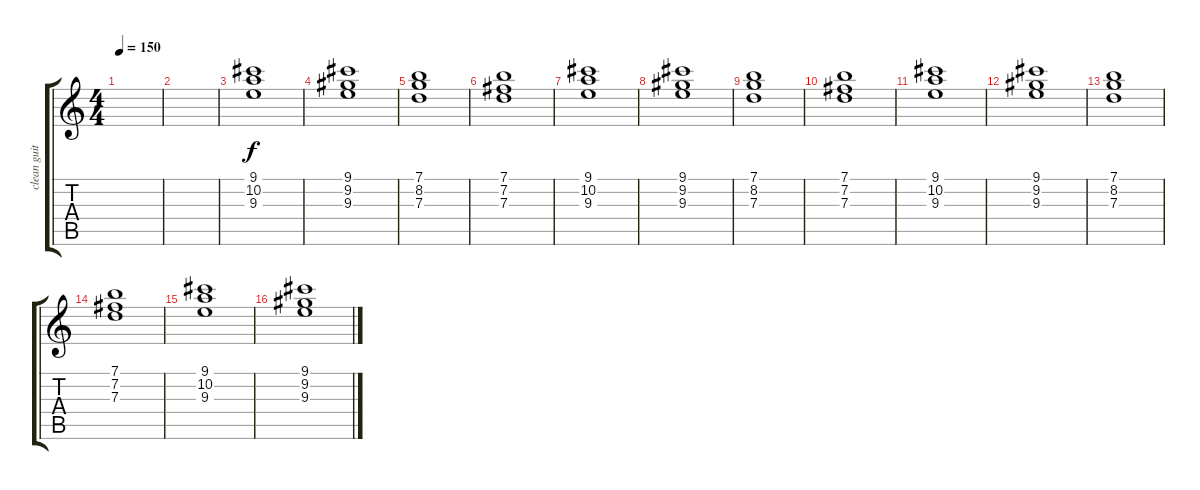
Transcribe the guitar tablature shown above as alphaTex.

\track ("clean guitar" "clean guit") {instrument acousticguitarsteel}
\staff {score tabs}
\tuning (E4 B3 G3 D3 A2 E2) {hide}
\ts (4 4)
\tempo 150
\clef g2
\ks c
|
|
(9.1 10.2 9.3).1 |
(9.1 9.2 9.3).1 |
(7.1 8.2 7.3).1 |
(7.1 7.2 7.3).1 |
(9.1 10.2 9.3).1 |
(9.1 9.2 9.3).1 |
(7.1 8.2 7.3).1 |
(7.1 7.2 7.3).1 |
(9.1 10.2 9.3).1 |
(9.1 9.2 9.3).1 |
(7.1 8.2 7.3).1 |
(7.1 7.2 7.3).1 |
(9.1 10.2 9.3).1 |
(9.1 9.2 9.3).1
